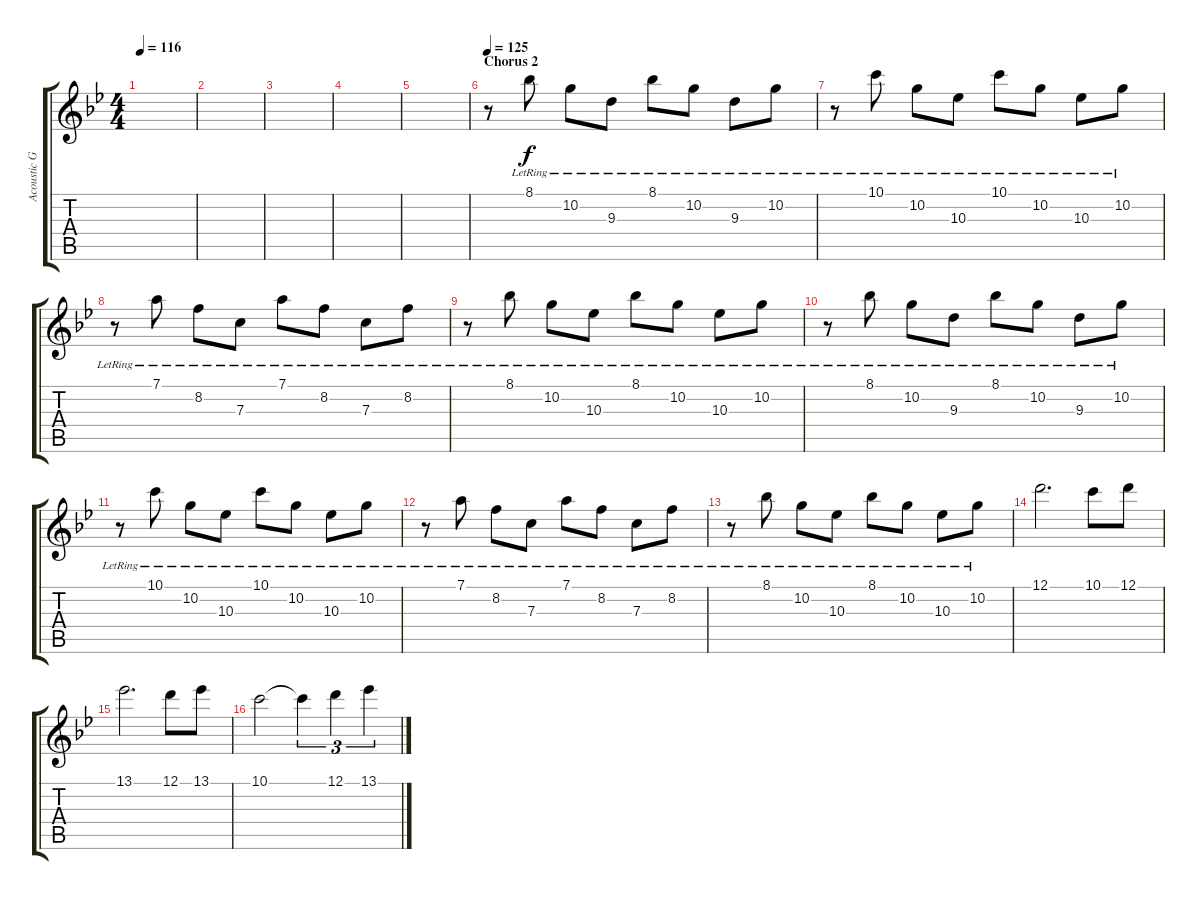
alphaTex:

\track ("Acoustic Guitar" "Acoustic G") {instrument acousticguitarsteel}
\staff {score tabs}
\tuning (D4 A3 F3 C3 G2 C2) {hide}
\ts (4 4)
\tempo 116
\clef g2
\ks gminor
|
|
|
|
|
\section ("" "Chorus 2")
\tempo 125
r.8 8.1{lr}.8 10.2{lr}.8 9.3{lr}.8 8.1{lr}.8 10.2{lr}.8 9.3{lr}.8 10.2{lr}.8 |
r.8 10.1{lr}.8 10.2{lr}.8 10.3{lr}.8 10.1{lr}.8 10.2{lr}.8 10.3{lr}.8 10.2{lr}.8 |
r.8 7.1{lr}.8 8.2{lr}.8 7.3{lr}.8 7.1{lr}.8 8.2{lr}.8 7.3{lr}.8 8.2{lr}.8 |
r.8 8.1{lr}.8 10.2{lr}.8 10.3{lr}.8 8.1{lr}.8 10.2{lr}.8 10.3{lr}.8 10.2{lr}.8 |
r.8 8.1{lr}.8 10.2{lr}.8 9.3{lr}.8 8.1{lr}.8 10.2{lr}.8 9.3{lr}.8 10.2{lr}.8 |
r.8 10.1{lr}.8 10.2{lr}.8 10.3{lr}.8 10.1{lr}.8 10.2{lr}.8 10.3{lr}.8 10.2{lr}.8 |
r.8 7.1{lr}.8 8.2{lr}.8 7.3{lr}.8 7.1{lr}.8 8.2{lr}.8 7.3{lr}.8 8.2{lr}.8 |
r.8 8.1{lr}.8 10.2{lr}.8 10.3{lr}.8 8.1{lr}.8 10.2{lr}.8 10.3{lr}.8 10.2{lr}.8 |
12.1.2{d} 10.1.8 12.1.8 |
13.1.2{d} 12.1.8 13.1.8 |
10.1.2 10.1{t}.4{tu (3 2)} 12.1.4{tu (3 2)} 13.1.4{tu (3 2)}
